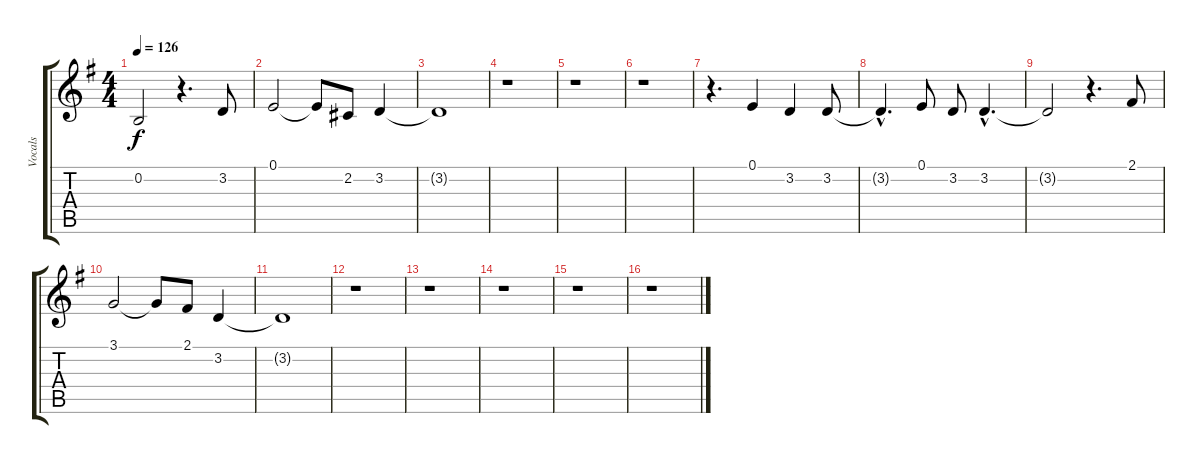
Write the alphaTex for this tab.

\track ("Vocals" "Vocals") {instrument violin}
\staff {score tabs}
\tuning (E4 B3 G3 D3 A2 E2) {hide}
\ts (4 4)
\tempo 126
\clef g2
\ks g
0.2{t}.2{dy f} r.4{d} 3.2.8 |
0.1.2 0.1{t}.8 2.2.8 3.2.4 |
3.2{t}.1 |
r.1 |
r.1 |
r.1 |
r.4{d} 0.1.4 3.2.4 3.2.8 |
3.2{hac t}.4{d} 0.1.8 3.2.8 3.2{hac}.4{d} |
3.2{t}.2 r.4{d} 2.1.8 |
3.1.2 3.1{t}.8 2.1.8 3.2.4 |
3.2{t}.1 |
r.1 |
r.1 |
r.1 |
r.1 |
r.1
